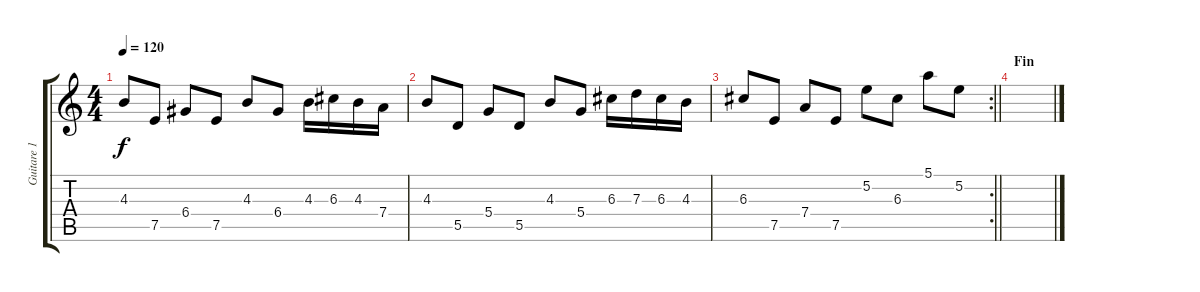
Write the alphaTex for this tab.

\track ("Guitare 1" "Guitare 1") {instrument distortionguitar}
\staff {score tabs}
\tuning (E4 B3 G3 D3 A2 E2) {hide}
\ts (4 4)
\tempo 120
\clef g2
\ks c
4.3.8{dy f} 7.5.8 6.4.8 7.5.8 4.3.8 6.4.8 4.3.16 6.3.16 4.3.16 7.4.16 |
4.3.8 5.5.8 5.4.8 5.5.8 4.3.8 5.4.8 6.3.16 7.3.16 6.3.16 4.3.16 |
\rc 2
\barLineRight lightlight
6.3.8 7.5.8 7.4.8 7.5.8 5.2.8 6.3.8 5.1.8 5.2.8 |
\section ("" "Fin")
